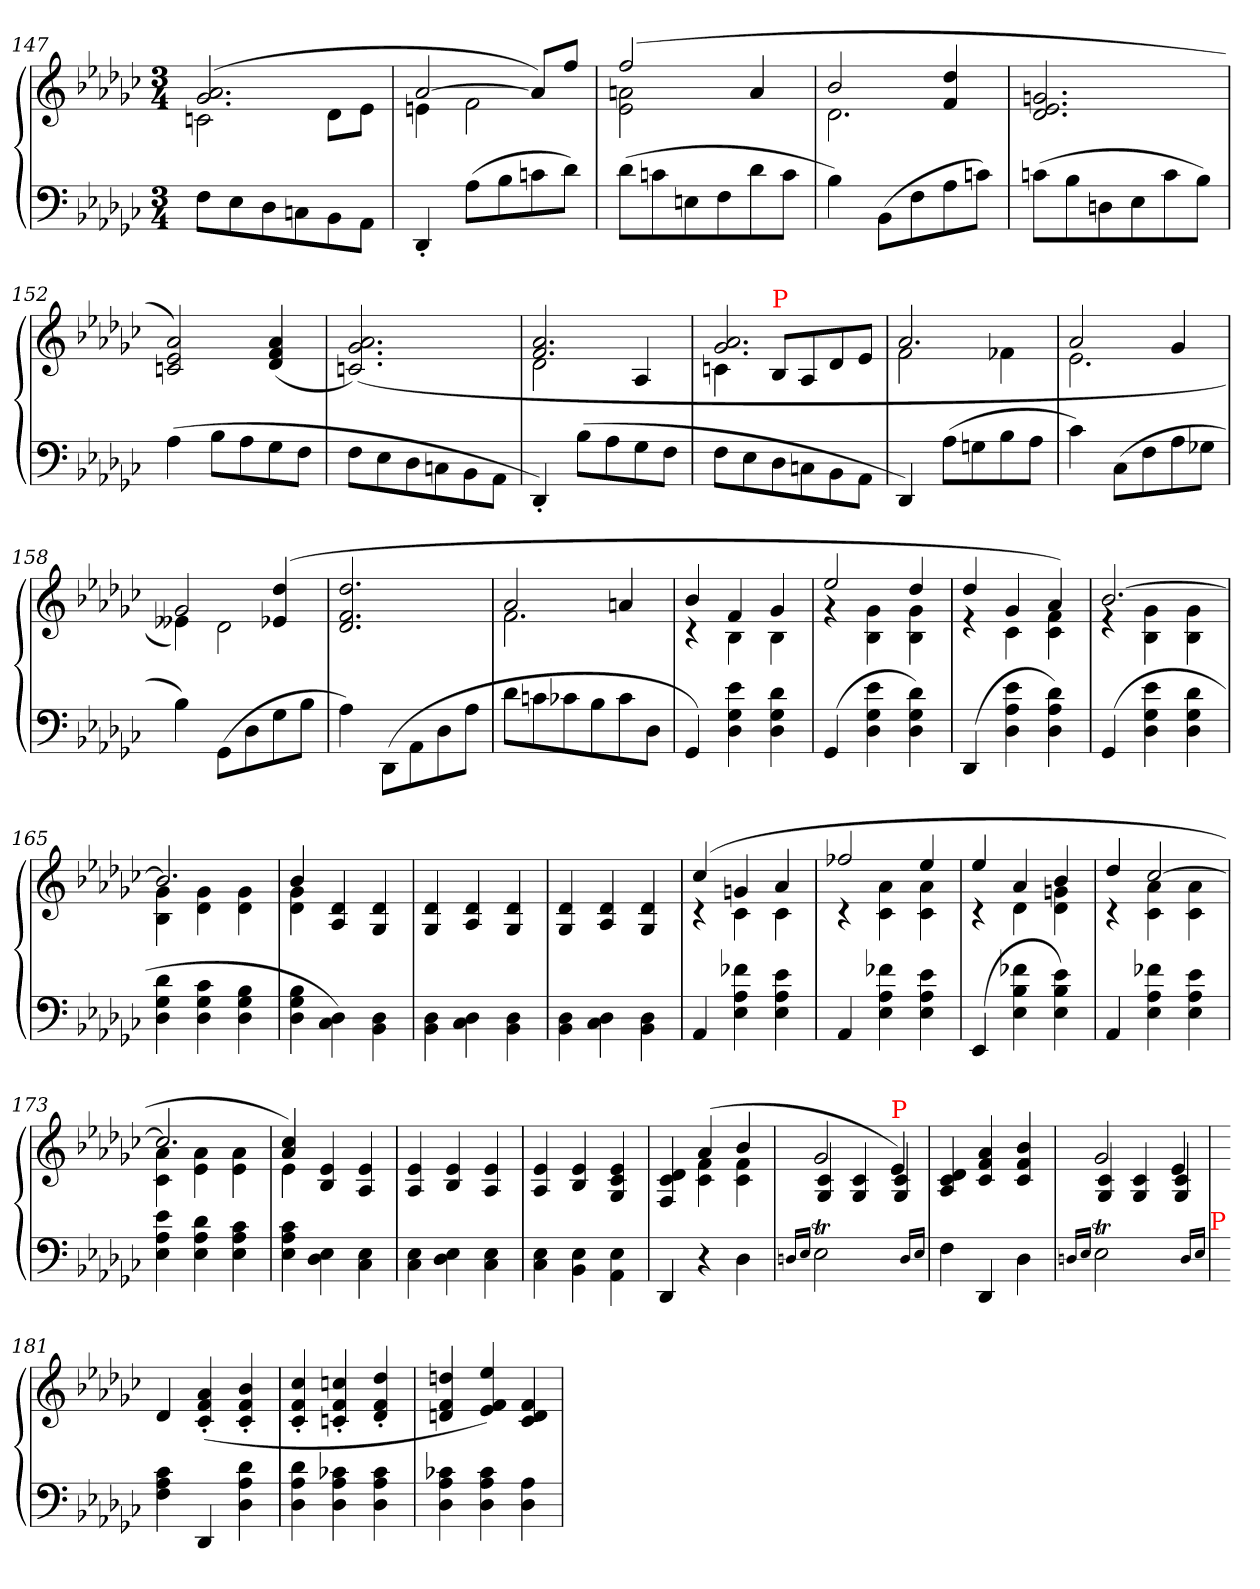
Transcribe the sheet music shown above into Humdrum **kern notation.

**kern	**kern
*part1	*part1
*staff2	*staff1
*clefF4	*clefG2
*k[b-e-a-d-g-c-]	*k[b-e-a-d-g-c-]
*e-:	*e-:
*M3/4	*M3/4
=147	=147
*	*^
8F\L	(>2.a- 2.g-	2cn
8E-	.	.
8D-	.	.
8Cn	.	.
8BB-	.	8d-\L
8AA-J	.	8e-J
=148	=148	=148
4DD-'/	[2a-	4en
(>8A-L	.	2f
8B-	.	.
8cn	8a-L])	.
8d-J)	8ffJ	.
=149	=149	=149
(>8d-L	(>2ff	2an 2e-
8cn	.	.
8En	.	.
8F	.	.
8d-	4a	4ryy
8cJ	.	.
=150	=150	=150
4B-)	2b-	2.d-
(>8BB-L	.	.
8F	.	.
8A-	4dd- 4f	.
8cnJ)	.	.
*	*v	*v
=151	=151
(>8cnL	2.gn 2.e- 2.d-
8B-	.
8Dn	.
8E-	.
8c	.
8B-J)	.
=152	=152
(>4A-	2a- 2e- 2cn)
8B-L	.
8A-	.
8G-	(>4a- 4f 4d-
8FJ	.
=153	=153
8F\L	(>2.a- 2.g- 2.cn)
8E-	.
8D-	.
8Cn	.
8BB-	.
8AA-J	.
=154	=154
*	*^
4DD-'<)	2.a- 2.f	2d-
(<8B-L	.	.
8A-	.	.
8G-	.	4A-/
8FJ	.	.
=155	=155	=155
8F\L	2.a- 2.g-	4cn
8E-	.	.
!	!	!LO:TX:a:color=red:t=P
8D-	.	8B-/L
8Cn	.	8A-/
8BB-	.	8d-\
8AA-J	.	8e-\J
=156	=156	=156
4DD-)	2.a-	2f
(>8A-L	.	.
8Gn	.	.
8B-	.	4f-X
8A-J	.	.
=157	=157	=157
4c-)	2a-	2.e-
(>8C-L	.	.
8F	.	.
8A-	4g-	.
8G-XJ	.	.
=158	=158	=158
4B-)	2g-	4e--X)
(>8GG-L	.	2d-
8D-	.	.
8G-	(<4dd- 4e-X	.
8B-J	.	.
*	*v	*v
=159	=159
4A-)	2.dd- 2.f 2.d-
(>8DD-\L	.
8AA-	.
8D-	.
8A-J	.
=160	=160
*	*^
8d-L	2a-	2.f
8cn	.	.
8c-X	.	.
8B-	.	.
8c-	4an	.
8D-J	.	.
=161	=161	=161
4GG-)	4b-	4rc
4e- 4G- 4D-	4f	4B-
4d- 4G- 4D-	4g-	4B-
=162	=162	=162
(>4GG-	2ee-	4rg
4e- 4G- 4D-	.	4g- 4B-
4d- 4G- 4D-)	4dd-	4g- 4B-
=163	=163	=163
(>4DD-	4dd-	4re
4e- 4A- 4D-	4g-	4c-
4d- 4A- 4D-)	4a-)	4f 4c-
=164	=164	=164
(>4GG-	[2.b-	4re
4e- 4G- 4D-	.	4g- 4B-
4d- 4G- 4D-	.	4g- 4B-
=165	=165	=165
4d- 4G- 4D-	2.b-]	4g- 4B-
4c- 4G- 4D-	.	4g- 4d-
4B- 4G- 4D-	.	4g- 4d-
=166	=166	=166
4B- 4G- 4D-	4b-/	4g-\ 4d-\
4D-\ 4C-\)	2ryy	4d-/ 4A-/
4D-\ 4BB-\	.	4d-/ 4G-/
*	*v	*v
=167	=167
4D-\ 4BB-\	4d-/ 4G-/
4D-\ 4C-\	4d-/ 4A-/
4D-\ 4BB-\	4d-/ 4G-/
=168	=168
4D-\ 4BB-\	4d-/ 4G-/
4D-\ 4C-\	4d-/ 4A-/
4D-\ 4BB-\	4d-/ 4G-/
=169	=169
*	*^
4AA-	(>4cc-	4rc
4f-X 4A- 4E-	4gn	4c-
4e- 4A- 4E-	4a-	4c-
=170	=170	=170
4AA-	2ff-X	4rc
4f-X 4A- 4E-	.	4a- 4c-
4e- 4A- 4E-	4ee-	4a- 4c-
=171	=171	=171
(>4EE-	4ee-	4rc
4f-X 4B- 4E-	4a-	4d-
4e- 4B- 4E-)	4b-	4gn 4d-
=172	=172	=172
(>4AA-	4dd-	4rc
4f-X 4A- 4E-	[2cc-	4a- 4c-
4e- 4A- 4E-	.	4a- 4c-
=173	=173	=173
4e- 4A- 4E-	2.cc-]	4a- 4c-
4d- 4A- 4E-	.	4a- 4e-
4c- 4A- 4E-	.	4a- 4e-
=174	=174	=174
4c- 4A- 4E-	4cc- 4a-)	4e-
4E-\ 4D-\	4e-/ 4B-/	2ryy
4E-\ 4C-\	4e-/ 4A-/	.
*	*v	*v
=175	=175
4E-\ 4C-\	4e-/ 4A-/
4E-\ 4D-\	4e-/ 4B-/
4E-\ 4C-\	4e-/ 4A-/
=176	=176
4E-\ 4C-\	4e-/ 4A-/
4E-\ 4BB-\	4e-/ 4B-/
4E-\ 4AA-\	4e-/ 4c-/ 4G-/)
=177	=177
*	*^
4DD-/	4d-/ 4c-/ 4F/	4ryy
4r	(>4a-	4f 4c-
4D-	4b-	4f 4c-
=178	=178	=178
16qqDn/LL	.	.
16qqE-/JJ	.	.
!LO:N:vis=2	!	!
2.E-T\	2g-	4c-/ 4G-/
.	.	4c-/ 4G-/
!	!LO:TX:a:color=red:t=P	!
.	4e-)	4c-/ 4G-/
16qqDTTT/LL	.	.
16qqE-/JJ	.	.
=179	=179	=179
4F\	4d-/ 4c-/ 4A-/	2.rDyy
4DD-	4a- 4f 4c-	.
4D-	4b- 4f 4c-	.
=180	=180	=180
16qqDn/LL	.	.
16qqE-\JJ	.	.
!LO:N:vis=2	!	!
2.E-T\	2g-	4c-/ 4G-/
.	.	4c-/ 4G-/
.	4e-	4c-/ 4G-/
*	*v	*v
16qqDTTT/LL	.
16qqE-/JJ	.
!LO:TX:a:color=red:t=P	!
=181	=181
4F\ 4c-\ 4A-\	4d-/
4DD-	(>4a-'> 4f'> 4c-'>
4d- 4A- 4D-	4b-'> 4f'> 4c-'>
=182	=182
4d- 4A- 4D-	4cc-'> 4f'> 4c-'>
4c-X 4A- 4D-	4ccn'> 4f'> 4cn'>
4c- 4A- 4D-	4dd-'> 4f'> 4d-'>
=183	=183
4c-X 4A- 4D-	4ddn 4f 4dn
4c- 4A- 4D-	4ee- 4f 4e-)
4A- 4D-	4f 4d 4c-
=	=
*-	*-
